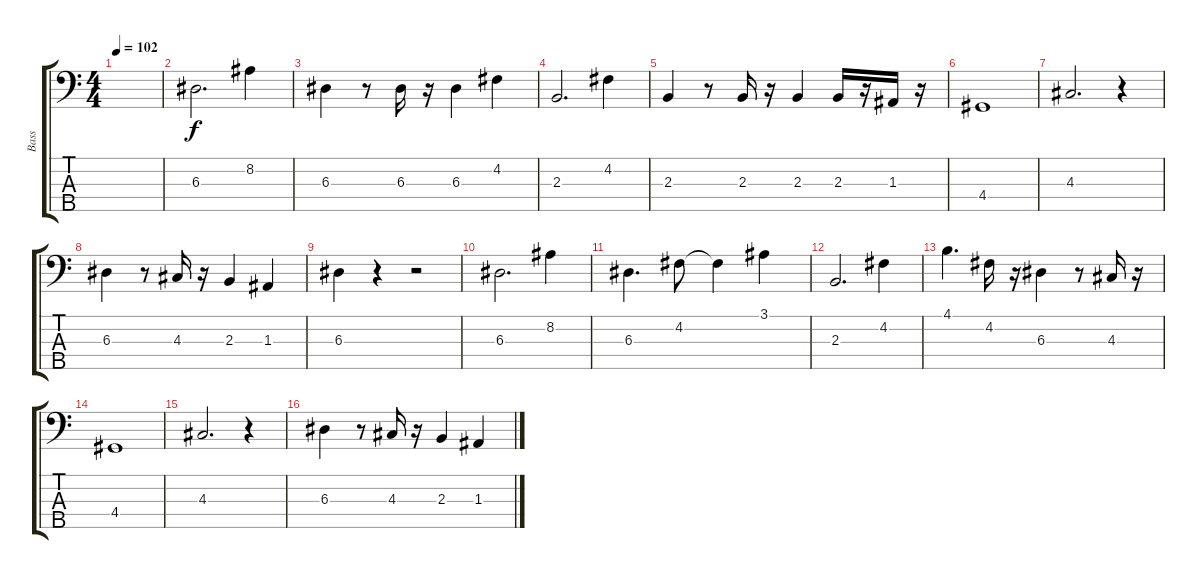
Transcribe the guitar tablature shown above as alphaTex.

\track ("Bass" "Bass") {instrument electricbassfinger}
\staff {score tabs}
\tuning (G2 D2 A1 E1 B0) {hide}
\ts (4 4)
\tempo 102
\clef f4
\ks c
|
6.3.2{d} 8.2.4 |
6.3.4 r.8 6.3.16 r.16 6.3.4 4.2.4 |
2.3.2{d} 4.2.4 |
2.3.4 r.8 2.3.16 r.16 2.3.4 2.3.16 r.16 1.3.16 r.16 |
4.4.1 |
4.3.2{d} r.4 |
6.3.4 r.8 4.3.16 r.16 2.3.4 1.3.4 |
6.3.4 r.4 r.2 |
6.3.2{d} 8.2.4 |
6.3.4{d} 4.2.8 4.2{t}.4 3.1.4 |
2.3.2{d} 4.2.4 |
4.1.4{d} 4.2.16 r.16 6.3.4 r.8 4.3.16 r.16 |
4.4.1 |
4.3.2{d} r.4 |
6.3.4 r.8 4.3.16 r.16 2.3.4 1.3.4
